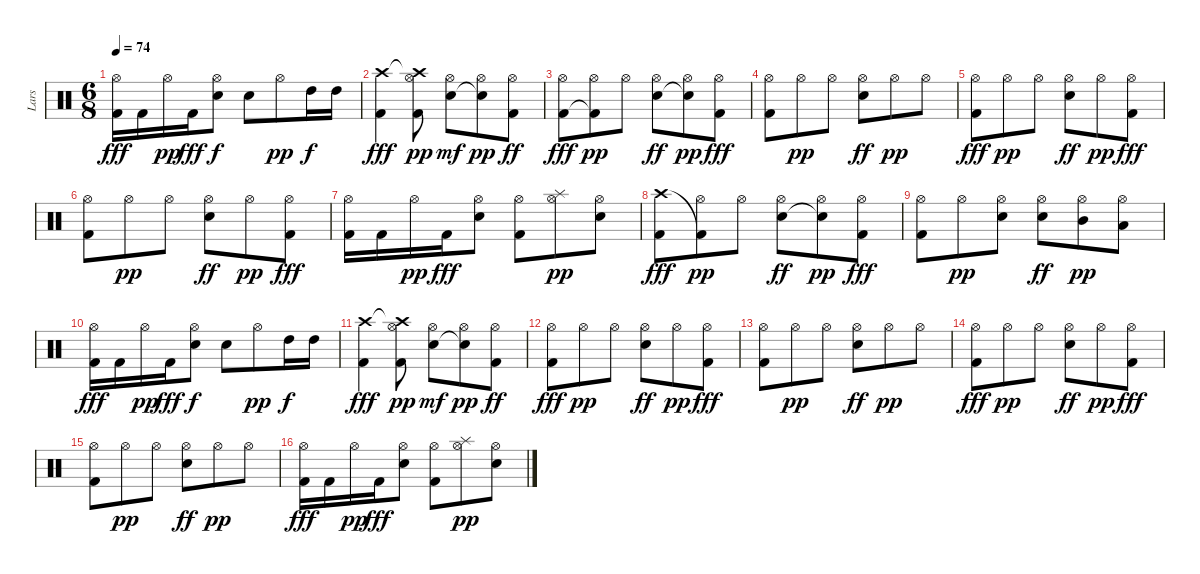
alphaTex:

\track ("Lars" "Lars") {instrument percussion}
\staff {score}
\articulation defaults
\ts (6 8)
\tempo 74
\clef neutral
\ks c
("Hi-Hat (open)" "Kick (hit) 2").16{dy fff} "Kick (hit) 2".16 "Hi-Hat (open)".16{dy pp} "Kick (hit) 2".16{dy fff} ("Hi-Hat (open)" "Snare (hit) 2").8{dy f} "Snare (hit) 2".8 "Hi-Hat (open)".8{dy pp} "High Tom (hit)".16{dy f} "High Tom (hit)".16 |
("Crash high (hit)" "Kick (hit) 2").4{dy fff} ("Crash high (hit)"{t} "Hi-Hat (open)" "Kick (hit) 2").8{dy pp} ("Hi-Hat (open)" "Snare (hit) 2").8{dy mf} ("Hi-Hat (open)" "Snare (hit) 2"{t}).8{dy pp} ("Hi-Hat (open)" "Kick (hit) 2").8{dy ff} |
("Hi-Hat (open)" "Kick (hit) 2").8{dy fff} ("Hi-Hat (open)" "Kick (hit) 2"{t}).8{dy pp} "Hi-Hat (open)".8 ("Hi-Hat (open)" "Snare (hit) 2").8{dy ff} ("Hi-Hat (open)" "Snare (hit) 2"{t}).8{dy pp} ("Hi-Hat (open)" "Kick (hit) 2").8{dy fff} |
("Hi-Hat (open)" "Kick (hit) 2").8 "Hi-Hat (open)".8{dy pp} "Hi-Hat (open)".8 ("Hi-Hat (open)" "Snare (hit) 2").8{dy ff} "Hi-Hat (open)".8{dy pp} "Hi-Hat (open)".8 |
("Hi-Hat (open)" "Kick (hit) 2").8{dy fff} "Hi-Hat (open)".8{dy pp} "Hi-Hat (open)".8 ("Hi-Hat (open)" "Snare (hit) 2").8{dy ff} "Hi-Hat (open)".8{dy pp} ("Hi-Hat (open)" "Kick (hit) 2").8{dy fff} |
("Hi-Hat (open)" "Kick (hit) 2").8 "Hi-Hat (open)".8{dy pp} "Hi-Hat (open)".8 ("Hi-Hat (open)" "Snare (hit) 2").8{dy ff} "Hi-Hat (open)".8{dy pp} ("Hi-Hat (open)" "Kick (hit) 2").8{dy fff} |
("Hi-Hat (open)" "Kick (hit) 2").16 "Kick (hit) 2".16 "Hi-Hat (open)".16{dy pp} "Kick (hit) 2".16{dy fff} ("Hi-Hat (open)" "Snare (hit) 2").8 ("Hi-Hat (open)" "Kick (hit) 2").8 ("Hi-Hat (open)" "Splash (hit)").8{dy pp} ("Hi-Hat (open)" "Snare (hit) 2").8 |
("Kick (hit) 2" "Crash high (hit)").8{dy fff} ("Hi-Hat (open)" "Kick (hit) 2"{t}).8{dy pp} "Hi-Hat (open)".8 ("Hi-Hat (open)" "Snare (hit) 2").8{dy ff} ("Hi-Hat (open)" "Snare (hit) 2"{t}).8{dy pp} ("Hi-Hat (open)" "Kick (hit) 2").8{dy fff} |
("Hi-Hat (open)" "Kick (hit) 2").8 "Hi-Hat (open)".8{dy pp} ("Hi-Hat (open)" "Snare (hit) 2").8 ("Hi-Hat (open)" "Snare (hit) 2").8{dy ff} ("Hi-Hat (open)" "Mid Tom (hit)").8{dy pp} ("Hi-Hat (open)" "Low Tom (hit)").8 |
("Hi-Hat (open)" "Kick (hit) 2").16{dy fff} "Kick (hit) 2".16 "Hi-Hat (open)".16{dy pp} "Kick (hit) 2".16{dy fff} ("Hi-Hat (open)" "Snare (hit) 2").8{dy f} "Snare (hit) 2".8 "Hi-Hat (open)".8{dy pp} "High Tom (hit)".16{dy f} "High Tom (hit)".16 |
("Crash high (hit)" "Kick (hit) 2").4{dy fff} ("Crash high (hit)"{t} "Hi-Hat (open)" "Kick (hit) 2").8{dy pp} ("Hi-Hat (open)" "Snare (hit) 2").8{dy mf} ("Hi-Hat (open)" "Snare (hit) 2"{t}).8{dy pp} ("Hi-Hat (open)" "Kick (hit) 2").8{dy ff} |
("Hi-Hat (open)" "Kick (hit) 2").8{dy fff} "Hi-Hat (open)".8{dy pp} "Hi-Hat (open)".8 ("Hi-Hat (open)" "Snare (hit) 2").8{dy ff} "Hi-Hat (open)".8{dy pp} ("Hi-Hat (open)" "Kick (hit) 2").8{dy fff} |
("Hi-Hat (open)" "Kick (hit) 2").8 "Hi-Hat (open)".8{dy pp} "Hi-Hat (open)".8 ("Hi-Hat (open)" "Snare (hit) 2").8{dy ff} "Hi-Hat (open)".8{dy pp} "Hi-Hat (open)".8 |
("Hi-Hat (open)" "Kick (hit) 2").8{dy fff} "Hi-Hat (open)".8{dy pp} "Hi-Hat (open)".8 ("Hi-Hat (open)" "Snare (hit) 2").8{dy ff} "Hi-Hat (open)".8{dy pp} ("Hi-Hat (open)" "Kick (hit) 2").8{dy fff} |
("Hi-Hat (open)" "Kick (hit) 2").8 "Hi-Hat (open)".8{dy pp} "Hi-Hat (open)".8 ("Hi-Hat (open)" "Snare (hit) 2").8{dy ff} "Hi-Hat (open)".8{dy pp} "Hi-Hat (open)".8 |
("Hi-Hat (open)" "Kick (hit) 2").16{dy fff} "Kick (hit) 2".16 "Hi-Hat (open)".16{dy pp} "Kick (hit) 2".16{dy fff} ("Hi-Hat (open)" "Snare (hit) 2").8 ("Hi-Hat (open)" "Kick (hit) 2").8 ("Hi-Hat (open)" "Splash (hit)").8{dy pp} ("Hi-Hat (open)" "Snare (hit) 2").8
